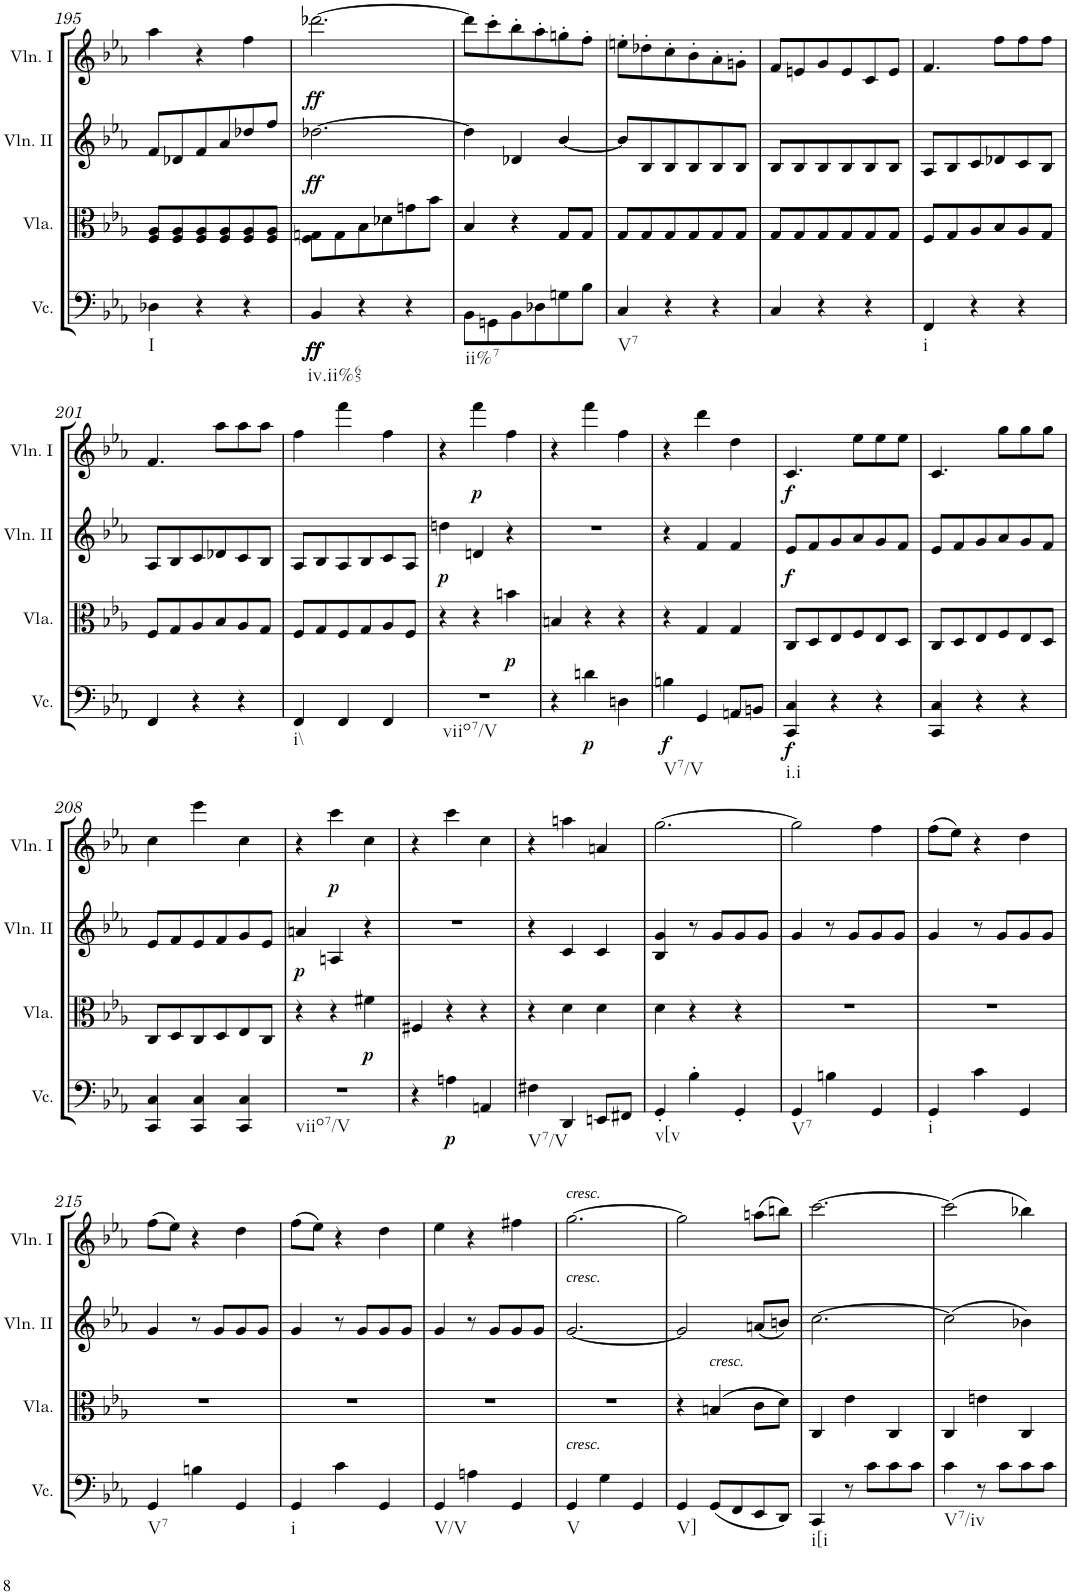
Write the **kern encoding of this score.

**kern	**dynam	**kern	**dynam	**kern	**dynam	**kern	**dynam
*part4	*part4	*part3	*part3	*part2	*part2	*part1	*part1
*staff4	*staff4	*staff3	*staff3	*staff2	*staff2	*staff1	*staff1
*I"Violoncello	*	*I"Viola	*	*I"Violin II	*	*I"Violin I	*
*I'Vc.	*	*I'Vla.	*	*I'Vln. II	*	*I'Vln. I	*
!!LO:PB:g=z
*clefF4	*	*clefC3	*	*clefG2	*	*clefG2	*
*k[b-e-a-]	*	*k[b-e-a-]	*	*k[b-e-a-]	*	*k[b-e-a-]	*
*c:	*	*c:	*	*c:	*	*c:	*
*M3/4	*	*M3/4	*	*M3/4	*	*M3/4	*
=195	=195	=195	=195	=195	=195	=195	=195
!LO:TX:b:t=I	!	!	!	!	!	!	!
4D-X\	.	8F/ 8A-/L	.	8f/L	.	4aa-\	.
.	.	8F/ 8A-/	.	8d-X/	.	.	.
4r	.	8F/ 8A-/	.	8f/	.	4r	.
.	.	8F/ 8A-/	.	8a-/	.	.	.
4r	.	8F/ 8A-/	.	8dd-X/	.	4ff\	.
.	.	8F/ 8A-/J	.	8ff/J	.	.	.
=196	=196	=196	=196	=196	=196	=196	=196
!LO:TX:b:t=iv.ii%65	!	!	!	!	!	!	!
!	!LO:DY:b	!	!	!	!	!	!
!	!LO:DY:n=1:b	!	!	!	!LO:DY:b	!	!LO:DY:b
4BB-/	ff ff	8F\ 8Gn\L	.	[2.dd-X\	ff	[2.ddd-X\	ff
.	.	8G\	.	.	.	.	.
4r	.	8B-\	.	.	.	.	.
.	.	8d-X\	.	.	.	.	.
4r	.	8gn\	.	.	.	.	.
.	.	8b-\J	.	.	.	.	.
=197	=197	=197	=197	=197	=197	=197	=197
!LO:TX:b:t=ii%7	!	!	!	!	!	!	!
8BB-\L	.	4B-/	.	4dd-\]	.	8ddd-\L]	.
8GGn\	.	.	.	.	.	8ccc'\	.
8BB-\	.	4r	.	4d-X/	.	8bb-'\	.
8D-X\	.	.	.	.	.	8aa-'\	.
8Gn\	.	8G/L	.	[4b-/	.	8ggn'\	.
8B-\J	.	8G/J	.	.	.	8ff'\J	.
=198	=198	=198	=198	=198	=198	=198	=198
!LO:TX:b:t=V7	!	!	!	!	!	!	!
4C/	.	8G/L	.	8b-/L]	.	8een'\L	.
.	.	8G/	.	8B-/	.	8dd-X'\	.
4r	.	8G/	.	8B-/	.	8cc'\	.
.	.	8G/	.	8B-/	.	8b-'\	.
4r	.	8G/	.	8B-/	.	8a-'\	.
.	.	8G/J	.	8B-/J	.	8gn'\J	.
=199	=199	=199	=199	=199	=199	=199	=199
4C/	.	8G/L	.	8B-/L	.	8f/L	.
.	.	8G/	.	8B-/	.	8en/	.
4r	.	8G/	.	8B-/	.	8g/	.
.	.	8G/	.	8B-/	.	8e/	.
4r	.	8G/	.	8B-/	.	8c/	.
.	.	8G/J	.	8B-/J	.	8e/J	.
=200	=200	=200	=200	=200	=200	=200	=200
!LO:TX:b:t=i	!	!	!	!	!	!	!
4FF/	.	8F/L	.	8A-/L	.	4.f/	.
.	.	8G/	.	8B-/	.	.	.
4r	.	8A-/	.	8c/	.	.	.
.	.	8B-/	.	8d-X/	.	8ff\L	.
4r	.	8A-/	.	8c/	.	8ff\	.
.	.	8G/J	.	8B-/J	.	8ff\J	.
!!LO:LB:g=z
=201	=201	=201	=201	=201	=201	=201	=201
4FF/	.	8F/L	.	8A-/L	.	4.f/	.
.	.	8G/	.	8B-/	.	.	.
4r	.	8A-/	.	8c/	.	.	.
.	.	8B-/	.	8d-X/	.	8aa-\L	.
4r	.	8A-/	.	8c/	.	8aa-\	.
.	.	8G/J	.	8B-/J	.	8aa-\J	.
=202	=202	=202	=202	=202	=202	=202	=202
!LO:TX:b:t=i\\	!	!	!	!	!	!	!
4FF/	.	8F/L	.	8A-/L	.	4ff\	.
.	.	8G/	.	8B-/	.	.	.
4FF/	.	8F/	.	8A-/	.	4fff\	.
.	.	8G/	.	8B-/	.	.	.
4FF/	.	8A-/	.	8c/	.	4ff\	.
.	.	8F/J	.	8A-/J	.	.	.
=203	=203	=203	=203	=203	=203	=203	=203
!LO:TX:b:t=viio7/V	!	!	!	!	!	!	!
!	!	!	!	!	!LO:DY:b	!	!
2.r	.	4r	.	4ddn\	p	4r	.
!	!	!	!	!	!	!	!LO:DY:b
.	.	4r	.	4dn/	.	4fff\	p
!	!	!	!LO:DY:b	!	!	!	!
.	.	4bn\	p	4r	.	4ff\	.
=204	=204	=204	=204	=204	=204	=204	=204
4r	.	4Bn/	.	2.r	.	4r	.
!	!LO:DY:b	!	!	!	!	!	!
4dn\	p	4r	.	.	.	4fff\	.
4Dn\	.	4r	.	.	.	4ff\	.
=205	=205	=205	=205	=205	=205	=205	=205
!LO:TX:b:t=V7/V	!	!	!	!	!	!	!
!	!LO:DY:b	!	!	!	!	!	!
4Bn\	f	4r	.	4r	.	4r	.
4GG/	.	4G/	.	4f/	.	4ddd\	.
8AAn/L	.	4G/	.	4f/	.	4dd\	.
8BBn/J	.	.	.	.	.	.	.
=206	=206	=206	=206	=206	=206	=206	=206
!LO:TX:b:t=i.i	!	!	!	!	!	!	!
!	!LO:DY:b	!	!	!	!LO:DY:b	!	!LO:DY:b
4CC/ 4C/	f	8C/L	.	8e-/L	f	4.c/	f
.	.	8D/	.	8f/	.	.	.
4r	.	8E-/	.	8g/	.	.	.
.	.	8F/	.	8a-/	.	8ee-\L	.
4r	.	8E-/	.	8g/	.	8ee-\	.
.	.	8D/J	.	8f/J	.	8ee-\J	.
=207	=207	=207	=207	=207	=207	=207	=207
4CC/ 4C/	.	8C/L	.	8e-/L	.	4.c/	.
.	.	8D/	.	8f/	.	.	.
4r	.	8E-/	.	8g/	.	.	.
.	.	8F/	.	8a-/	.	8gg\L	.
4r	.	8E-/	.	8g/	.	8gg\	.
.	.	8D/J	.	8f/J	.	8gg\J	.
!!LO:LB:g=z
=208	=208	=208	=208	=208	=208	=208	=208
4CC/ 4C/	.	8C/L	.	8e-/L	.	4cc\	.
.	.	8D/	.	8f/	.	.	.
4CC/ 4C/	.	8C/	.	8e-/	.	4eee-\	.
.	.	8D/	.	8f/	.	.	.
4CC/ 4C/	.	8E-/	.	8g/	.	4cc\	.
.	.	8C/J	.	8e-/J	.	.	.
=209	=209	=209	=209	=209	=209	=209	=209
!LO:TX:b:t=viio7/V	!	!	!	!	!	!	!
!	!	!	!	!	!LO:DY:b	!	!
2.r	.	4r	.	4an/	p	4r	.
!	!	!	!	!	!	!	!LO:DY:b
.	.	4r	.	4An/	.	4ccc\	p
!	!	!	!LO:DY:b	!	!	!	!
.	.	4f#X\	p	4r	.	4cc\	.
=210	=210	=210	=210	=210	=210	=210	=210
4r	.	4F#X/	.	2.r	.	4r	.
!	!LO:DY:b	!	!	!	!	!	!
4An\	p	4r	.	.	.	4ccc\	.
4AAn/	.	4r	.	.	.	4cc\	.
=211	=211	=211	=211	=211	=211	=211	=211
!LO:TX:b:t=V7/V	!	!	!	!	!	!	!
4F#X\	.	4r	.	4r	.	4r	.
4DD/	.	4d\	.	4c/	.	4aan\	.
8EEn/L	.	4d\	.	4c/	.	4an/	.
8FF#X/J	.	.	.	.	.	.	.
=212	=212	=212	=212	=212	=212	=212	=212
!LO:TX:b:t=v[v	!	!	!	!	!	!	!
4GG'/	.	4d\	.	4B-/ 4g/	.	[2.gg\	.
4B-'\	.	4r	.	8r	.	.	.
.	.	.	.	8g/L	.	.	.
4GG'/	.	4r	.	8g/	.	.	.
.	.	.	.	8g/J	.	.	.
=213	=213	=213	=213	=213	=213	=213	=213
!LO:TX:b:t=V7	!	!	!	!	!	!	!
4GG/	.	2.r	.	4g/	.	2gg\]	.
4Bn\	.	.	.	8r	.	.	.
.	.	.	.	8g/L	.	.	.
4GG/	.	.	.	8g/	.	4ff\	.
.	.	.	.	8g/J	.	.	.
=214	=214	=214	=214	=214	=214	=214	=214
!LO:TX:b:t=i	!	!	!	!	!	!	!
4GG/	.	2.r	.	4g/	.	(8ff\L	.
.	.	.	.	.	.	8ee-\J)	.
4c\	.	.	.	8r	.	4r	.
.	.	.	.	8g/L	.	.	.
4GG/	.	.	.	8g/	.	4dd\	.
.	.	.	.	8g/J	.	.	.
!!LO:LB:g=z
=215	=215	=215	=215	=215	=215	=215	=215
!LO:TX:b:t=V7	!	!	!	!	!	!	!
4GG/	.	2.r	.	4g/	.	(8ff\L	.
.	.	.	.	.	.	8ee-\J)	.
4Bn\	.	.	.	8r	.	4r	.
.	.	.	.	8g/L	.	.	.
4GG/	.	.	.	8g/	.	4dd\	.
.	.	.	.	8g/J	.	.	.
=216	=216	=216	=216	=216	=216	=216	=216
!LO:TX:b:t=i	!	!	!	!	!	!	!
4GG/	.	2.r	.	4g/	.	(8ff\L	.
.	.	.	.	.	.	8ee-\J)	.
4c\	.	.	.	8r	.	4r	.
.	.	.	.	8g/L	.	.	.
4GG/	.	.	.	8g/	.	4dd\	.
.	.	.	.	8g/J	.	.	.
=217	=217	=217	=217	=217	=217	=217	=217
!LO:TX:b:t=V/V	!	!	!	!	!	!	!
4GG/	.	2.r	.	4g/	.	4ee-\	.
4An\	.	.	.	8r	.	4r	.
.	.	.	.	8g/L	.	.	.
4GG/	.	.	.	8g/	.	4ff#X\	.
.	.	.	.	8g/J	.	.	.
=218	=218	=218	=218	=218	=218	=218	=218
!	!	!	!	!	!	!LO:TX:a:i:t=cresc.	!
!	!	!	!	!LO:TX:a:i:t=cresc.	!	!	!
!LO:TX:a:i:t=cresc.	!	!	!	!	!	!	!
!LO:TX:b:t=V	!	!	!	!	!	!	!
4GG/	.	2.r	.	[2.g/	.	[2.gg\	.
4G\	.	.	.	.	.	.	.
4GG/	.	.	.	.	.	.	.
=219	=219	=219	=219	=219	=219	=219	=219
!LO:TX:b:t=V]	!	!	!	!	!	!	!
4GG/	.	4r	.	2g/]	.	2gg\]	.
!	!	!LO:TX:a:i:t=cresc.	!	!	!	!	!
(8GG/L	.	(4Bn/	.	.	.	.	.
8FF/	.	.	.	.	.	.	.
8EE-/	.	8c\L	.	(8an/L	.	(8aan\L	.
8DD/J)	.	8d\J)	.	8bn/J)	.	8bbn\J)	.
=220	=220	=220	=220	=220	=220	=220	=220
!LO:TX:b:t=i[i	!	!	!	!	!	!	!
4CC/	.	4C/	.	[2.cc\	.	[2.ccc\	.
8r	.	4e-\	.	.	.	.	.
8c\L	.	.	.	.	.	.	.
8c\	.	4C/	.	.	.	.	.
8c\J	.	.	.	.	.	.	.
=221	=221	=221	=221	=221	=221	=221	=221
!LO:TX:b:t=V7/iv	!	!	!	!	!	!	!
4c\	.	4C/	.	(2cc\]	.	(2ccc\]	.
8r	.	4en\	.	.	.	.	.
8c\L	.	.	.	.	.	.	.
8c\	.	4C/	.	4b-X\)	.	4bb-X\)	.
8c\J	.	.	.	.	.	.	.
=	=	=	=	=	=	=	=
*-	*-	*-	*-	*-	*-	*-	*-
